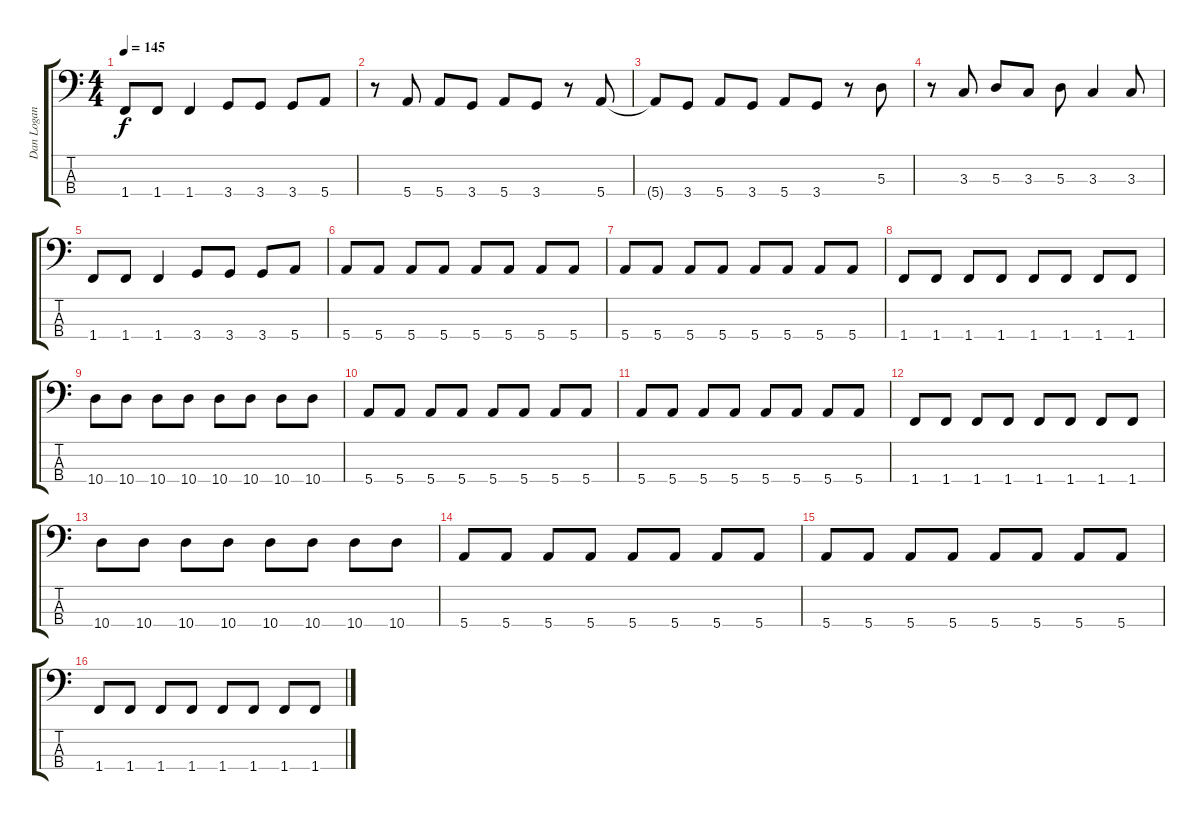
\track ("Dan Logan (Bass)" "Dan Logan ") {instrument electricbassfinger bank 255}
\staff {score tabs}
\tuning (G2 D2 A1 E1) {hide}
\ts (4 4)
\tempo 145
\clef f4
\ks c
1.4.8{dy f} 1.4.8 1.4.4 3.4.8 3.4.8 3.4.8 5.4.8 |
r.8 5.4.8 5.4.8 3.4.8 5.4.8 3.4.8 r.8 5.4.8 |
5.4{t}.8 3.4.8 5.4.8 3.4.8 5.4.8 3.4.8 r.8 5.3.8 |
r.8 3.3.8 5.3.8 3.3.8 5.3.8 3.3.4 3.3.8 |
1.4.8 1.4.8 1.4.4 3.4.8 3.4.8 3.4.8 5.4.8 |
5.4.8 5.4.8 5.4.8 5.4.8 5.4.8 5.4.8 5.4.8 5.4.8 |
5.4.8 5.4.8 5.4.8 5.4.8 5.4.8 5.4.8 5.4.8 5.4.8 |
1.4.8 1.4.8 1.4.8 1.4.8 1.4.8 1.4.8 1.4.8 1.4.8 |
10.4.8 10.4.8 10.4.8 10.4.8 10.4.8 10.4.8 10.4.8 10.4.8 |
5.4.8 5.4.8 5.4.8 5.4.8 5.4.8 5.4.8 5.4.8 5.4.8 |
5.4.8 5.4.8 5.4.8 5.4.8 5.4.8 5.4.8 5.4.8 5.4.8 |
1.4.8 1.4.8 1.4.8 1.4.8 1.4.8 1.4.8 1.4.8 1.4.8 |
10.4.8 10.4.8 10.4.8 10.4.8 10.4.8 10.4.8 10.4.8 10.4.8 |
5.4.8 5.4.8 5.4.8 5.4.8 5.4.8 5.4.8 5.4.8 5.4.8 |
5.4.8 5.4.8 5.4.8 5.4.8 5.4.8 5.4.8 5.4.8 5.4.8 |
1.4.8 1.4.8 1.4.8 1.4.8 1.4.8 1.4.8 1.4.8 1.4.8
